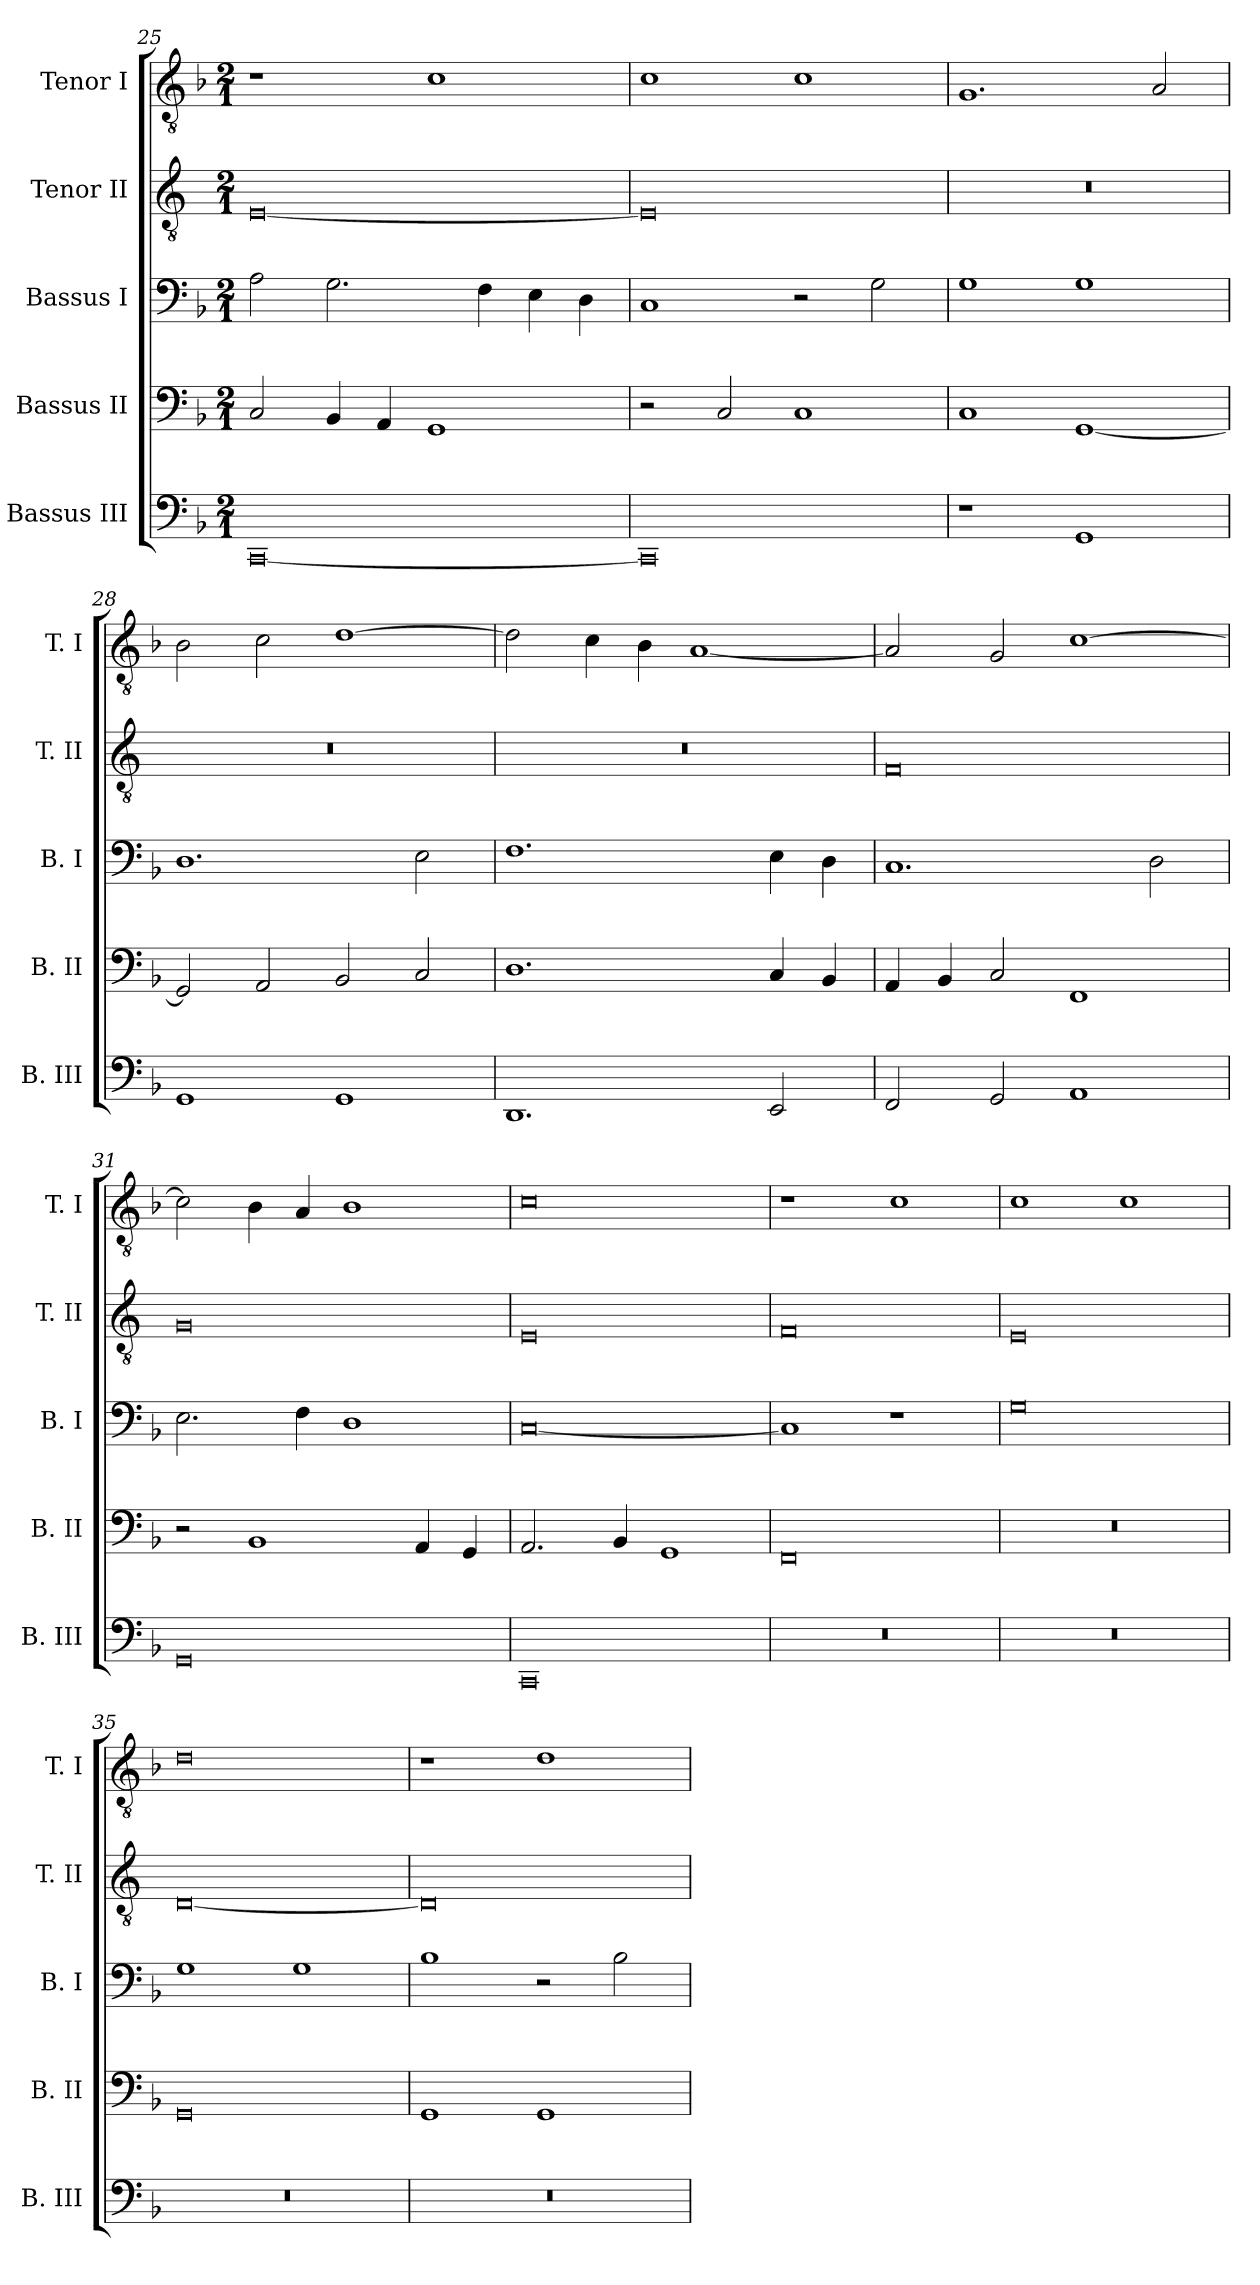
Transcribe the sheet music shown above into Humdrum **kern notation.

**kern	**kern	**kern	**kern	**kern
*part5	*part4	*part3	*part2	*part1
*staff5	*staff4	*staff3	*staff2	*staff1
*I"Bassus III	*I"Bassus II	*I"Bassus I	*I"Tenor II	*I"Tenor I
*I'B. III	*I'B. II	*I'B. I	*I'T. II	*I'T. I
*clefF4	*clefF4	*clefF4	*clefGv2	*clefGv2
*k[b-]	*k[b-]	*k[b-]	*k[]	*k[b-]
*F:	*F:	*F:	*C:	*F:
*M2/1	*M2/1	*M2/1	*M2/1	*M2/1
=25	=25	=25	=25	=25
[0CC	2C	2A	[0E	1r
.	4BB-	2.G	.	.
.	4AA	.	.	.
.	1GG	.	.	1c
.	.	4F	.	.
.	.	4E	.	.
.	.	4D	.	.
=26	=26	=26	=26	=26
0CC]	2r	1C	0E]	1c
.	2C	.	.	.
.	1C	2r	.	1c
.	.	2G	.	.
=27	=27	=27	=27	=27
1r	1C	1G	0r	1.G
1GG	[1GG	1G	.	.
.	.	.	.	2A
=28	=28	=28	=28	=28
1GG	2GG]	1.D	0r	2B-
.	2AA	.	.	2c
1GG	2BB-	.	.	[1d
.	2C	2E	.	.
=29	=29	=29	=29	=29
1.DD	1.D	1.F	0r	2d]
.	.	.	.	4c
.	.	.	.	4B-
.	.	.	.	[1A
2EE	4C	4E	.	.
.	4BB-	4D	.	.
=30	=30	=30	=30	=30
2FF	4AA	1.C	0F	2A]
.	4BB-	.	.	.
2GG	2C	.	.	2G
1AA	1FF	.	.	[1c
.	.	2D	.	.
=31	=31	=31	=31	=31
0GG	2r	2.E	0G	2c]
.	1BB-	.	.	4B-
.	.	4F	.	4A
.	.	1D	.	1B-
.	4AA	.	.	.
.	4GG	.	.	.
=32	=32	=32	=32	=32
0CC	2.AA	[0C	0E	0c
.	4BB-	.	.	.
.	1GG	.	.	.
=33	=33	=33	=33	=33
0r	0FF	1C]	0F	1r
.	.	1r	.	1c
=34	=34	=34	=34	=34
0r	0r	0G	0E	1c
.	.	.	.	1c
=35	=35	=35	=35	=35
0r	0GG	1G	[0D	0d
.	.	1G	.	.
=36	=36	=36	=36	=36
0r	1GG	1B-	0D]	1r
.	1GG	2r	.	1d
.	.	2B-	.	.
=	=	=	=	=
*-	*-	*-	*-	*-
